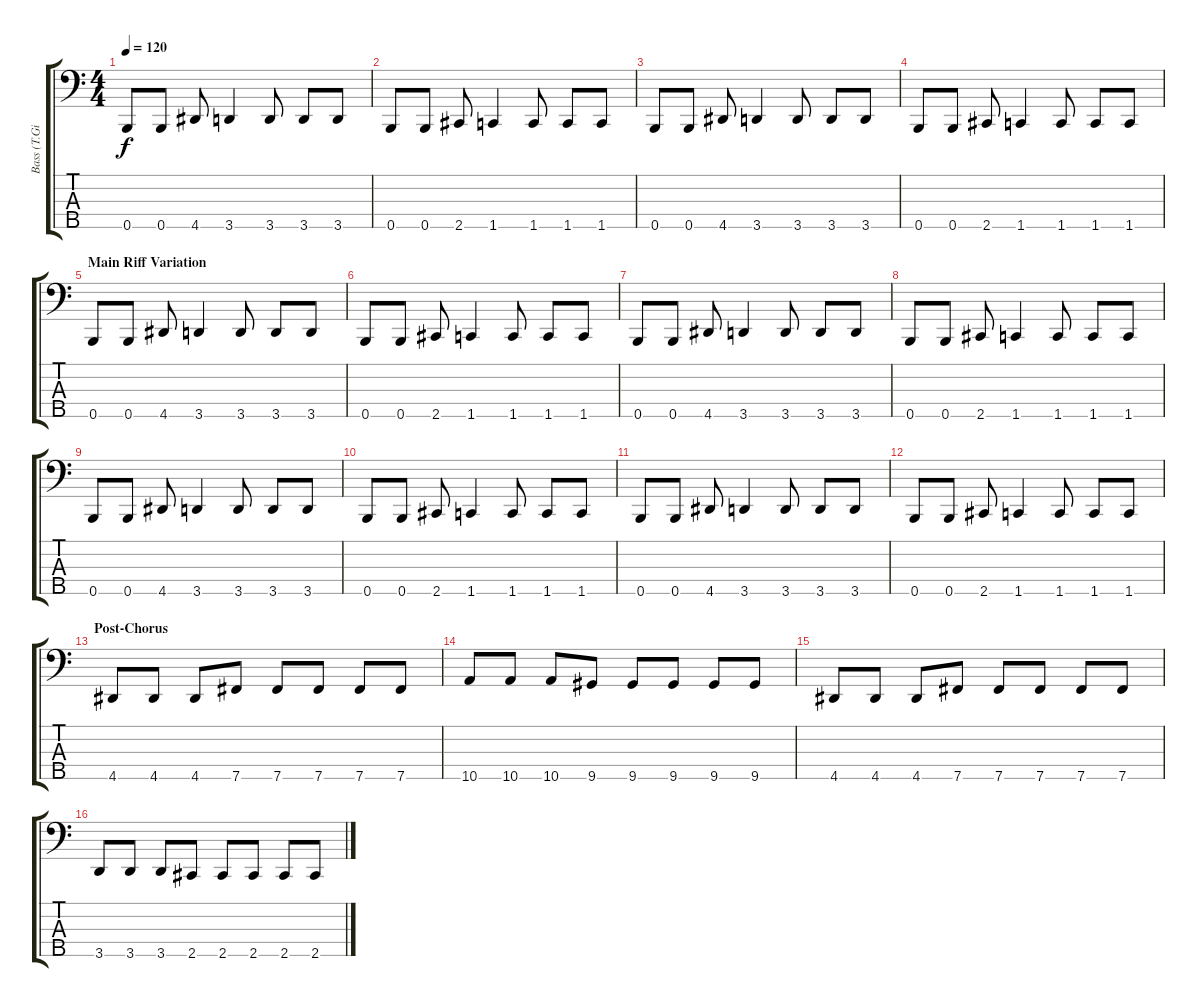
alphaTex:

\track ("Bass (T.Giessler)" "Bass (T.Gi") {instrument electricbasspick}
\staff {score tabs}
\tuning (G2 D2 A1 E1 B0) {hide}
\ts (4 4)
\tempo 120
\clef f4
\ks c
0.5.8{dy f instrument electricbasspick} 0.5.8 4.5.8 3.5.4 3.5.8 3.5.8 3.5.8 |
0.5.8 0.5.8 2.5.8 1.5.4 1.5.8 1.5.8 1.5.8 |
0.5.8 0.5.8 4.5.8 3.5.4 3.5.8 3.5.8 3.5.8 |
0.5.8 0.5.8 2.5.8 1.5.4 1.5.8 1.5.8 1.5.8 |
\section ("" "Main Riff Variation")
0.5.8 0.5.8 4.5.8 3.5.4 3.5.8 3.5.8 3.5.8 |
0.5.8 0.5.8 2.5.8 1.5.4 1.5.8 1.5.8 1.5.8 |
0.5.8 0.5.8 4.5.8 3.5.4 3.5.8 3.5.8 3.5.8 |
0.5.8 0.5.8 2.5.8 1.5.4 1.5.8 1.5.8 1.5.8 |
0.5.8 0.5.8 4.5.8 3.5.4 3.5.8 3.5.8 3.5.8 |
0.5.8 0.5.8 2.5.8 1.5.4 1.5.8 1.5.8 1.5.8 |
0.5.8 0.5.8 4.5.8 3.5.4 3.5.8 3.5.8 3.5.8 |
0.5.8 0.5.8 2.5.8 1.5.4 1.5.8 1.5.8 1.5.8 |
\section ("" "Post-Chorus")
4.5.8 4.5.8 4.5.8 7.5.8 7.5.8 7.5.8 7.5.8 7.5.8 |
10.5.8 10.5.8 10.5.8 9.5.8 9.5.8 9.5.8 9.5.8 9.5.8 |
4.5.8 4.5.8 4.5.8 7.5.8 7.5.8 7.5.8 7.5.8 7.5.8 |
3.5.8 3.5.8 3.5.8 2.5.8 2.5.8 2.5.8 2.5.8 2.5.8
